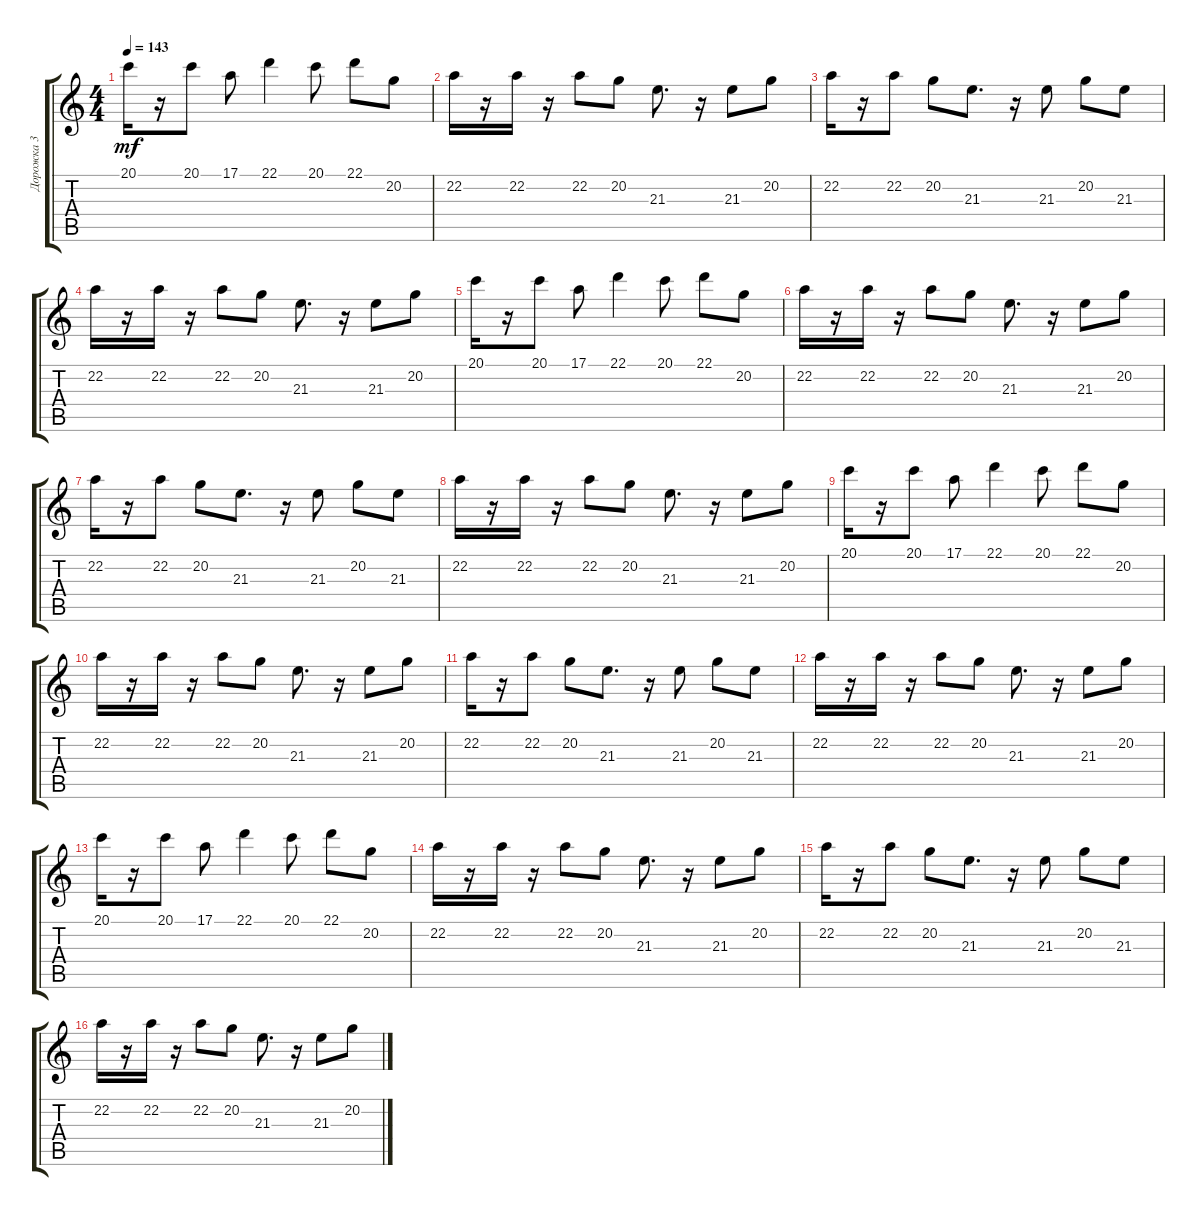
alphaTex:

\track ("Дорожка 3" "Дорожка 3") {instrument rockorgan}
\staff {score tabs}
\tuning (E4 B3 G3 D3 A2 E2) {hide}
\ts (4 4)
\tempo 143
\clef g2
\ks c
20.1.16{dy mf} r.16 20.1.8 17.1.8 22.1.4 20.1.8 22.1.8 20.2.8 |
22.2.16 r.16 22.2.16 r.16 22.2.8 20.2.8 21.3.8{d} r.16 21.3.8 20.2.8 |
22.2.16 r.16 22.2.8 20.2.8 21.3.8{d} r.16 21.3.8 20.2.8 21.3.8 |
22.2.16 r.16 22.2.16 r.16 22.2.8 20.2.8 21.3.8{d} r.16 21.3.8 20.2.8 |
20.1.16 r.16 20.1.8 17.1.8 22.1.4 20.1.8 22.1.8 20.2.8 |
22.2.16 r.16 22.2.16 r.16 22.2.8 20.2.8 21.3.8{d} r.16 21.3.8 20.2.8 |
22.2.16 r.16 22.2.8 20.2.8 21.3.8{d} r.16 21.3.8 20.2.8 21.3.8 |
22.2.16 r.16 22.2.16 r.16 22.2.8 20.2.8 21.3.8{d} r.16 21.3.8 20.2.8 |
20.1.16 r.16 20.1.8 17.1.8 22.1.4 20.1.8 22.1.8 20.2.8 |
22.2.16 r.16 22.2.16 r.16 22.2.8 20.2.8 21.3.8{d} r.16 21.3.8 20.2.8 |
22.2.16 r.16 22.2.8 20.2.8 21.3.8{d} r.16 21.3.8 20.2.8 21.3.8 |
22.2.16 r.16 22.2.16 r.16 22.2.8 20.2.8 21.3.8{d} r.16 21.3.8 20.2.8 |
20.1.16 r.16 20.1.8 17.1.8 22.1.4 20.1.8 22.1.8 20.2.8 |
22.2.16 r.16 22.2.16 r.16 22.2.8 20.2.8 21.3.8{d} r.16 21.3.8 20.2.8 |
22.2.16 r.16 22.2.8 20.2.8 21.3.8{d} r.16 21.3.8 20.2.8 21.3.8 |
22.2.16 r.16 22.2.16 r.16 22.2.8 20.2.8 21.3.8{d} r.16 21.3.8 20.2.8
